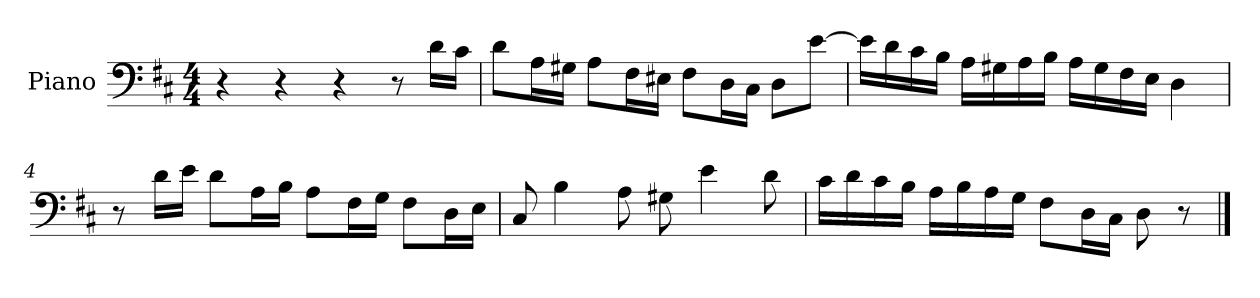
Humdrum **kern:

**kern
*part1
*staff1
*I"Piano
*I'Pno
*clefF4
*k[f#c#]
*D:
*M4/4
=1
4r
4r
4r
8r
16d\LL
16c#\JJ
=2
8d\L
16A\L
16G#X\JJ
8A\L
16F#\L
16E#X\JJ
8F#\L
16D\L
16C#\JJ
8D\L
[8e\J
=3
16e\LL]
16d\
16c#\
16B\JJ
16A\LL
16G#X\
16A\
16B\JJ
16A\LL
16G#\
16F#\
16E\JJ
4D\
=4
8r
16d\LL
16e\JJ
8d\L
16A\L
16B\JJ
8A\L
16F#\L
16G\JJ
8F#\L
16D\L
16E\JJ
=5
8C#/
4B\
8A\
8G#X\
4e\
8d\
=6
16c#\LL
16d\
16c#\
16B\JJ
16A\LL
16B\
16A\
16G\JJ
8F#\L
16D\L
16C#\JJ
8D\
8r
==
*-
